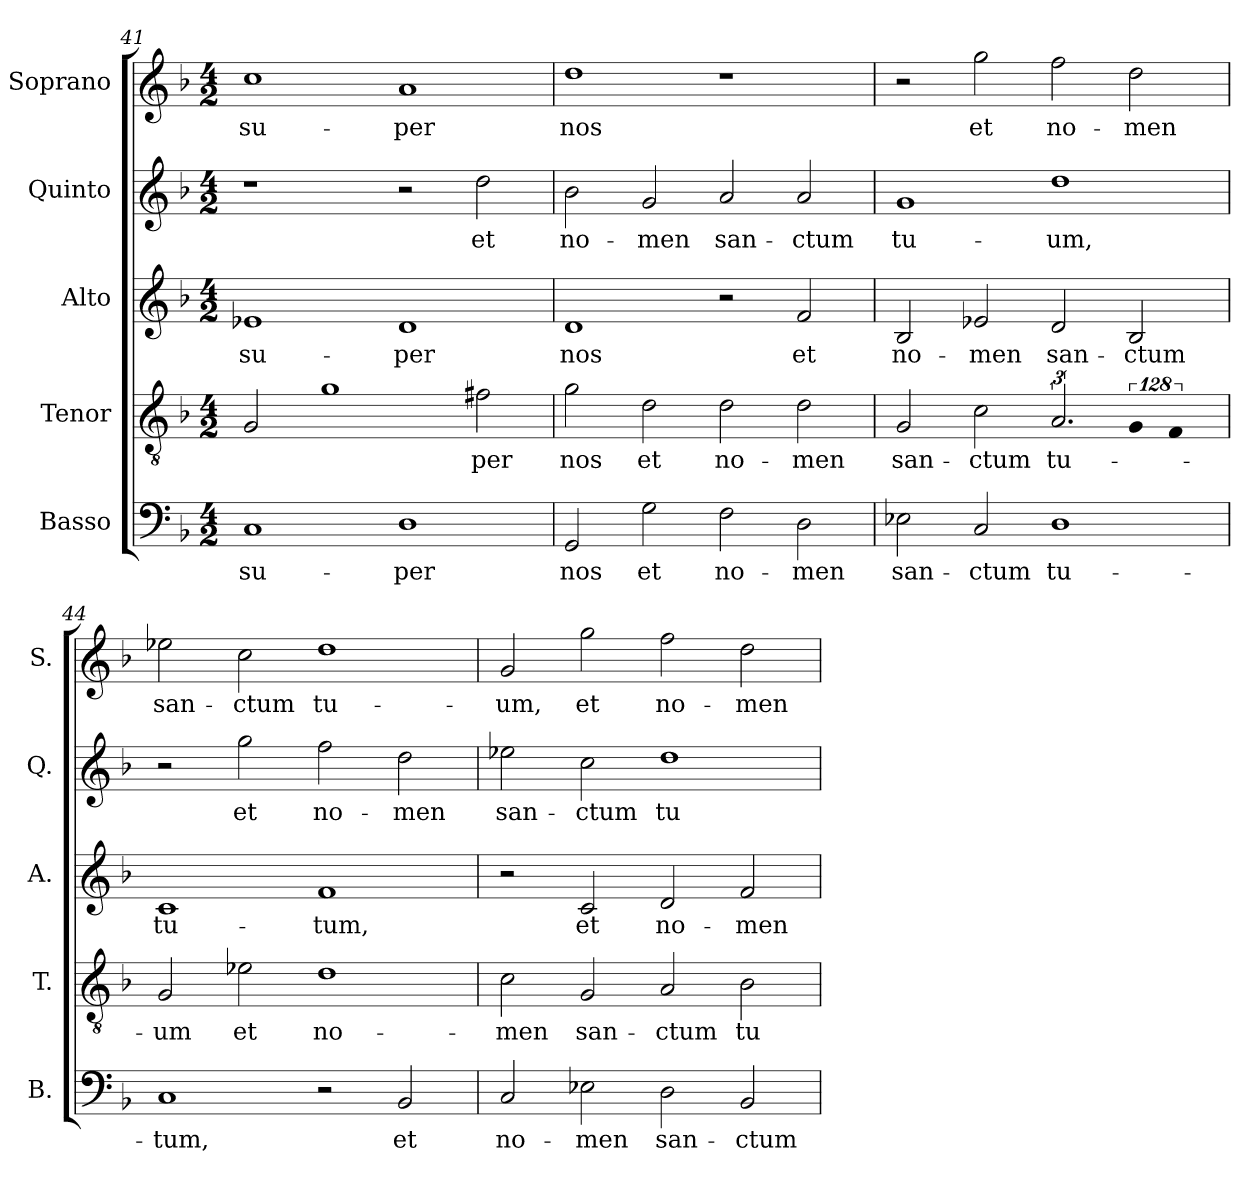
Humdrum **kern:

**kern	**text	**kern	**text	**kern	**text	**kern	**text	**kern	**text
*part5	*part5	*part4	*part4	*part3	*part3	*part2	*part2	*part1	*part1
*staff5	*staff5	*staff4	*staff4	*staff3	*staff3	*staff2	*staff2	*staff1	*staff1
*I"Basso	*	*I"Tenor	*	*I"Alto	*	*I"Quinto	*	*I"Soprano	*
*I'B.	*	*I'T.	*	*I'A.	*	*I'Q.	*	*I'S.	*
*clefF4	*	*clefGv2	*	*clefG2	*	*clefG2	*	*clefG2	*
*	*	*ITrd7c12	*	*	*	*	*	*	*
*k[b-]	*	*k[b-]	*	*k[b-]	*	*k[b-]	*	*k[b-]	*
*F:	*	*F:	*	*F:	*	*F:	*	*F:	*
*M4/2	*	*M4/2	*	*M4/2	*	*M4/2	*	*M4/2	*
=41	=41	=41	=41	=41	=41	=41	=41	=41	=41
!	!LO:LY:b:color=#000000	!	!	!	!	!	!	!	!
!	!	!	!	!	!LO:LY:b:color=#000000	!	!	!	!
!	!	!	!	!	!	!	!	!	!LO:LY:b:color=#000000
1Ci	su-	2GGi/	.	1e-Xi	su-	1r	.	1cci	su-
.	.	1Gi	.	.	.	.	.	.	.
!	!LO:LY:b:color=#000000	!	!	!	!	!	!	!	!
!	!	!	!	!	!LO:LY:b:color=#000000	!	!	!	!
!	!	!	!	!	!	!	!	!	!LO:LY:b:color=#000000
1Di	-per	.	.	1di	-per	2r	.	1ai	-per
!	!	!	!LO:LY:b:color=#000000	!	!	!	!	!	!
!	!	!	!	!	!	!	!LO:LY:b:color=#000000	!	!
.	.	2F#Xi\	-per	.	.	2ddi\	et	.	.
=42	=42	=42	=42	=42	=42	=42	=42	=42	=42
!	!LO:LY:b:color=#000000	!	!	!	!	!	!	!	!
!	!	!	!LO:LY:b:color=#000000	!	!	!	!	!	!
!	!	!	!	!	!LO:LY:b:color=#000000	!	!	!	!
!	!	!	!	!	!	!	!LO:LY:b:color=#000000	!	!
!	!	!	!	!	!	!	!	!	!LO:LY:b:color=#000000
2GGi/	nos	2Gi\	nos	1di	nos	2b-i\	no-	1ddi	nos
!	!LO:LY:b:color=#000000	!	!	!	!	!	!	!	!
!	!	!	!LO:LY:b:color=#000000	!	!	!	!	!	!
!	!	!	!	!	!	!	!LO:LY:b:color=#000000	!	!
2Gi\	et	2Di\	et	.	.	2gi/	-men	.	.
!	!LO:LY:b:color=#000000	!	!	!	!	!	!	!	!
!	!	!	!LO:LY:b:color=#000000	!	!	!	!	!	!
!	!	!	!	!	!	!	!LO:LY:b:color=#000000	!	!
2Fi\	no-	2Di\	no-	2r	.	2ai/	san-	1r	.
!	!LO:LY:b:color=#000000	!	!	!	!	!	!	!	!
!	!	!	!LO:LY:b:color=#000000	!	!	!	!	!	!
!	!	!	!	!	!LO:LY:b:color=#000000	!	!	!	!
!	!	!	!	!	!	!	!LO:LY:b:color=#000000	!	!
2Di\	-men	2Di\	-men	2fi/	et	2ai/	-ctum	.	.
=43	=43	=43	=43	=43	=43	=43	=43	=43	=43
!	!LO:LY:b:color=#000000	!	!	!	!	!	!	!	!
!	!	!	!LO:LY:b:color=#000000	!	!	!	!	!	!
!	!	!	!	!	!LO:LY:b:color=#000000	!	!	!	!
!	!	!	!	!	!	!	!LO:LY:b:color=#000000	!	!
2E-Xi\	san-	2GGi/	san-	2B-i/	no-	1gi	tu-	2r	.
!	!LO:LY:b:color=#000000	!	!	!	!	!	!	!	!
!	!	!	!LO:LY:b:color=#000000	!	!	!	!	!	!
!	!	!	!	!	!LO:LY:b:color=#000000	!	!	!	!
!	!	!	!	!	!	!	!	!	!LO:LY:b:color=#000000
2Ci/	-ctum	2Ci\	-ctum	2e-Xi/	-men	.	.	2ggi\	et
!	!LO:LY:b:color=#000000	!	!	!	!	!	!	!	!
!	!	!	!LO:LY:b:color=#000000	!	!	!	!	!	!
!	!	!	!	!	!LO:LY:b:color=#000000	!	!	!	!
!	!	!	!	!	!	!	!LO:LY:b:color=#000000	!	!
!	!	!	!	!	!	!	!	!	!LO:LY:b:color=#000000
1Di	tu-	3.AAi/	tu-	2di/	san-	1ddi	-um,	2ffi\	no-
!	!	!LO:N:vis=4	!	!	!	!	!	!	!
!	!	!	!	!	!LO:LY:b:color=#000000	!	!	!	!
!	!	!	!	!	!	!	!	!	!LO:LY:b:color=#000000
.	.	512%85GGi/	.	2B-i/	-ctum	.	.	2ddi\	-men
!	!	!LO:N:vis=2	!	!	!	!	!	!	!
.	.	512%171FFi/	.	.	.	.	.	.	.
!!LO:LB:g=z
=44	=44	=44	=44	=44	=44	=44	=44	=44	=44
!	!LO:LY:b:color=#000000	!	!	!	!	!	!	!	!
!	!	!	!LO:LY:b:color=#000000	!	!	!	!	!	!
!	!	!	!	!	!LO:LY:b:color=#000000	!	!	!	!
!	!	!	!	!	!	!	!	!	!LO:LY:b:color=#000000
1Ci	-tum,	2GGi/	-um	1ci	tu-	2r	.	2ee-Xi\	san-
!	!	!	!LO:LY:b:color=#000000	!	!	!	!	!	!
!	!	!	!	!	!	!	!LO:LY:b:color=#000000	!	!
!	!	!	!	!	!	!	!	!	!LO:LY:b:color=#000000
.	.	2E-Xi\	et	.	.	2ggi\	et	2cci\	-ctum
!	!	!	!LO:LY:b:color=#000000	!	!	!	!	!	!
!	!	!	!	!	!LO:LY:b:color=#000000	!	!	!	!
!	!	!	!	!	!	!	!LO:LY:b:color=#000000	!	!
!	!	!	!	!	!	!	!	!	!LO:LY:b:color=#000000
2r	.	1Di	no-	1fi	-tum,	2ffi\	no-	1ddi	tu-
!	!LO:LY:b:color=#000000	!	!	!	!	!	!	!	!
!	!	!	!	!	!	!	!LO:LY:b:color=#000000	!	!
2BB-i/	et	.	.	.	.	2ddi\	-men	.	.
=45	=45	=45	=45	=45	=45	=45	=45	=45	=45
!	!LO:LY:b:color=#000000	!	!	!	!	!	!	!	!
!	!	!	!LO:LY:b:color=#000000	!	!	!	!	!	!
!	!	!	!	!	!	!	!LO:LY:b:color=#000000	!	!
!	!	!	!	!	!	!	!	!	!LO:LY:b:color=#000000
2Ci/	no-	2Ci\	-men	2r	.	2ee-Xi\	san-	2gi/	-um,
!	!LO:LY:b:color=#000000	!	!	!	!	!	!	!	!
!	!	!	!LO:LY:b:color=#000000	!	!	!	!	!	!
!	!	!	!	!	!LO:LY:b:color=#000000	!	!	!	!
!	!	!	!	!	!	!	!LO:LY:b:color=#000000	!	!
!	!	!	!	!	!	!	!	!	!LO:LY:b:color=#000000
2E-Xi\	-men	2GGi/	san-	2ci/	et	2cci\	-ctum	2ggi\	et
!	!LO:LY:b:color=#000000	!	!	!	!	!	!	!	!
!	!	!	!LO:LY:b:color=#000000	!	!	!	!	!	!
!	!	!	!	!	!LO:LY:b:color=#000000	!	!	!	!
!	!	!	!	!	!	!	!LO:LY:b:color=#000000	!	!
!	!	!	!	!	!	!	!	!	!LO:LY:b:color=#000000
2Di\	san-	2AAi/	-ctum	2di/	no-	1ddi	tu-	2ffi\	no-
!	!LO:LY:b:color=#000000	!	!	!	!	!	!	!	!
!	!	!	!LO:LY:b:color=#000000	!	!	!	!	!	!
!	!	!	!	!	!LO:LY:b:color=#000000	!	!	!	!
!	!	!	!	!	!	!	!	!	!LO:LY:b:color=#000000
2BB-i/	-ctum	2BB-i\	tu-	2fi/	-men	.	.	2ddi\	-men
=	=	=	=	=	=	=	=	=	=
*-	*-	*-	*-	*-	*-	*-	*-	*-	*-
